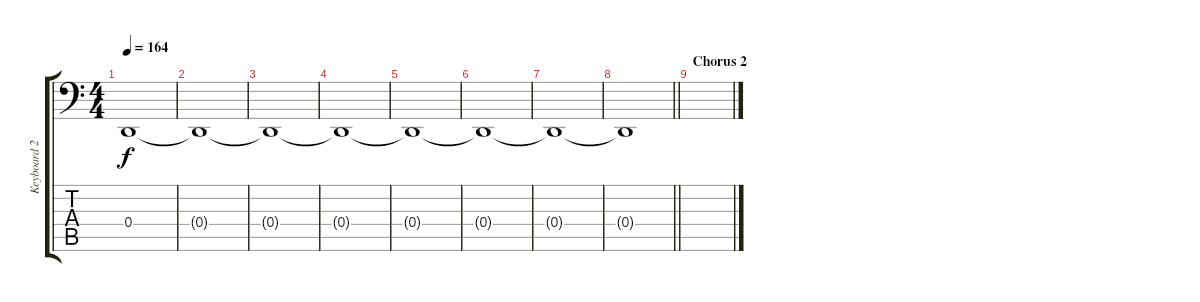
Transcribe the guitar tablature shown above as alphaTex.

\track ("Keyboard 2/Tuomas" "Keyboard 2") {instrument stringensemble2}
\staff {score tabs}
\tuning (E3 B2 G2 D2 A1 E1) {hide}
\ts (4 4)
\tempo 164
\clef f4
\ks c
0.4{t}.1{dy f} |
0.4{t}.1 |
0.4{t}.1 |
0.4{t}.1 |
0.4{t}.1 |
0.4{t}.1 |
0.4{t}.1 |
\barLineRight lightlight
0.4{t}.1 |
\section ("" "Chorus 2")
